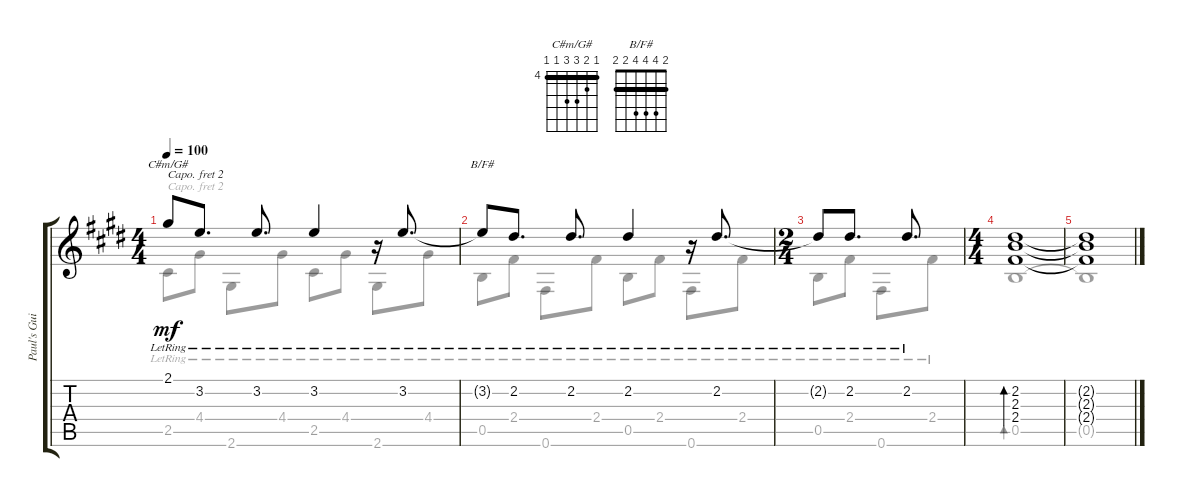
\track ("Paul's Guitar" "Paul's Gui") {instrument acousticguitarnylon}
\staff {score tabs}
\capo 2
\tuning (E4 B3 G3 D3 A2 E2) {hide}
\chord ("C#m/G#" 4 5 6 6 4 4) {firstfret 4 barre 4}
\chord ("B/F#" 2 4 4 4 2 2) {barre 2}
\voice
\ts (4 4)
\tempo 100
\clef g2
\ks e
2.1{lr}.8{ch "C#m/G#" dy mf} 3.2{lr}.8{d} 3.2{lr}.8{d} 3.2{lr}.4 r.16 3.2{lr}.8{d} |
3.2{lr t}.8{ch "B/F#"} 2.2{lr}.8{d} 2.2{lr}.8{d} 2.2{lr}.4 r.16 2.2{lr}.8{d} |
\ts (2 4)
2.2{lr t}.8 2.2{lr}.8{d} 2.2{lr}.8{d} |
\ts (4 4)
(2.2 2.3 2.4).1{bd 120} |
(2.2{t} 2.3{t} 2.4{t}).1
\voice
\clef g2
\ottava regular
\simile none
\ks e
2.5{lr}.8{dy mf} 4.4{lr}.8 2.6{lr}.8 4.4{lr}.8 2.5{lr}.8 4.4{lr}.8 2.6{lr}.8 4.4{lr}.8 |
0.5{lr}.8 2.4{lr}.8 0.6{lr}.8 2.4{lr}.8 0.5{lr}.8 2.4{lr}.8 0.6{lr}.8 2.4{lr}.8 |
0.5{lr}.8 2.4{lr}.8 0.6{lr}.8 2.4{lr}.8 |
0.5.1{bd 120} |
0.5{t}.1
